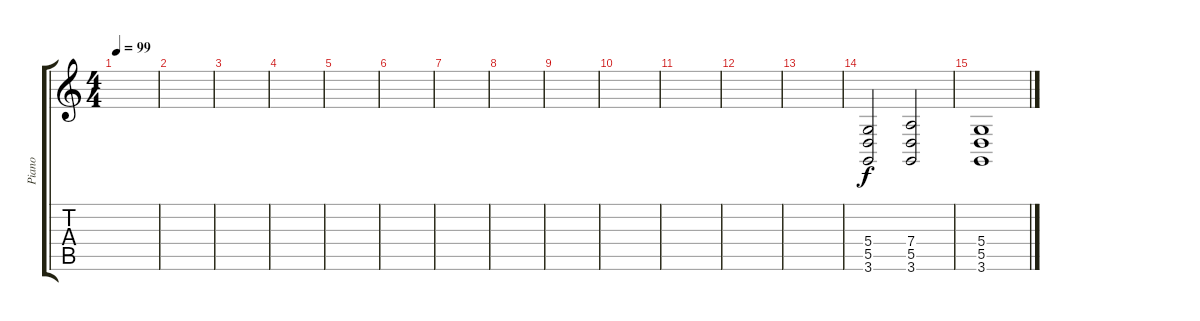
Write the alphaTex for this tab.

\track ("Piano" "Piano") {instrument acousticgrandpiano}
\staff {score tabs}
\tuning (E4 B3 G3 D3 A2 E2) {hide}
\ts (4 4)
\tempo 99
\clef g2
\ks c
|
|
|
|
|
|
|
|
|
|
|
|
|
(5.4 5.5 3.6).2 (7.4 5.5 3.6).2 |
(5.4 5.5 3.6).1
